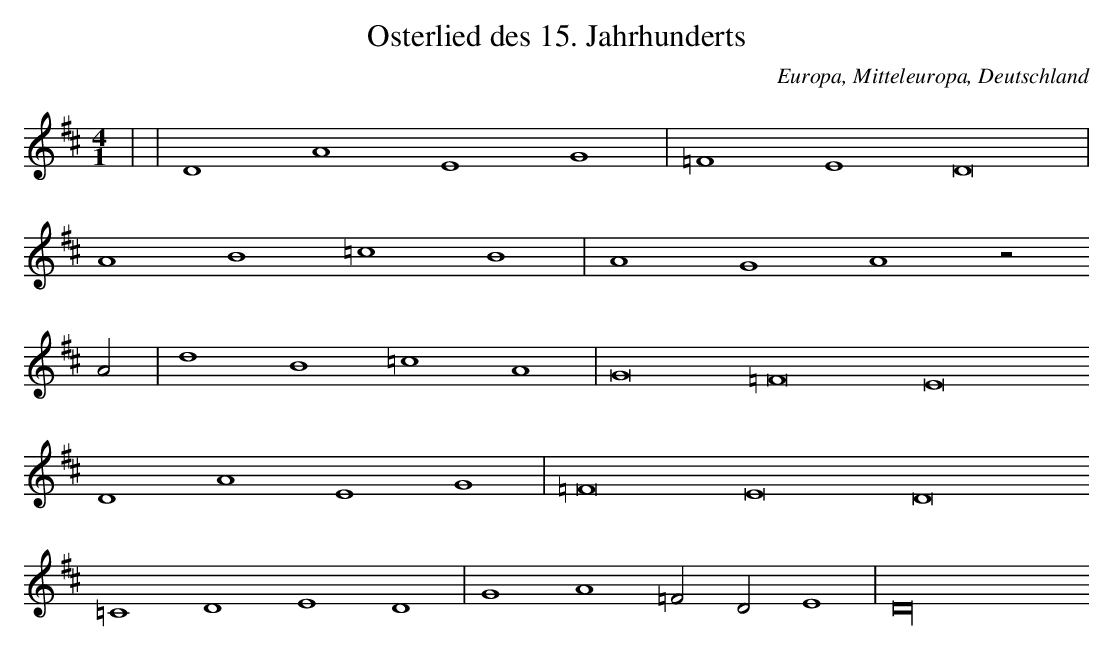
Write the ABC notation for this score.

X:1
T: Osterlied des 15. Jahrhunderts
O: Europa, Mitteleuropa, Deutschland
M: 4/1
L: 1/2
K: D
 |  | D2A2E2G2 | =F2E2D4 |
A2B2=c2B2 | A2G2A2z
A | d2B2=c2A2 | G4=F4E4
D2A2E2G2 | =F4E4D4
=C2D2E2D2 | G2A2=FDE2 | D8
